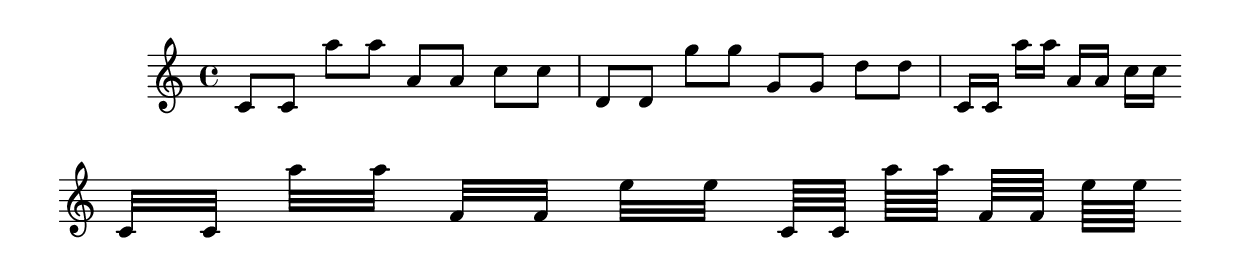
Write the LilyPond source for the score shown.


\version "2.7.32"

\header{

    texidoc = "In this test for beam quant positions for horizontal beams,
staff lines should be covered in all cases. For 32nd beams, the free stem
lengths are between 2 and 1.5."

}

\relative c' { 
  c8[ c]  a''[ a]
  a,[ a]  c[ c]
  d,8[ d]  g'[ g]
  g,[ g]  d'[ d]
  c,16[ c]  a''[ a]
  a,[ a ]  c[ c]
  \break
  c,32[  c]  a''[ a]
  f,[ f]  e'[ e]
  c,64[ c]  a''[ a]
  f,[ f]  e'[ e]
  \break
}


